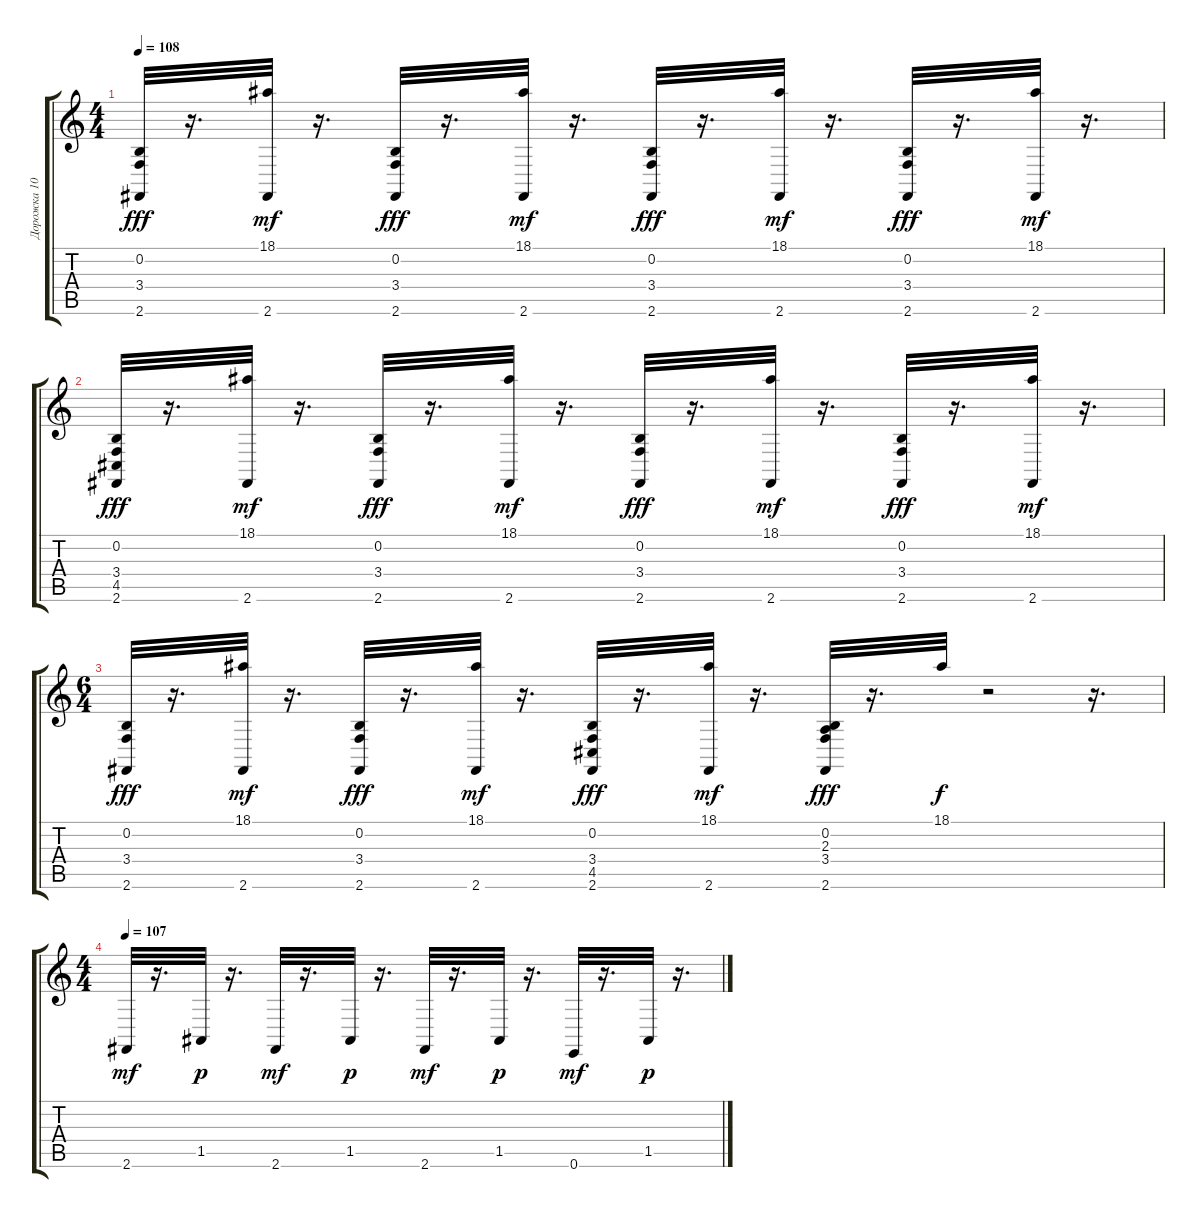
\track ("Дорожка 10" "Дорожка 10") {instrument acousticgrandpiano}
\staff {score tabs}
\tuning (E4 B3 G3 D3 A2 E2) {hide}
\ts (4 4)
\tempo 108
\clef g2
\ks c
(0.2 3.4 2.6).32{dy fff} r.16{d} (18.1 2.6).32{dy mf} r.16{d} (0.2 3.4 2.6).32{dy fff} r.16{d} (18.1 2.6).32{dy mf} r.16{d} (0.2 3.4 2.6).32{dy fff} r.16{d} (18.1 2.6).32{dy mf} r.16{d} (0.2 3.4 2.6).32{dy fff} r.16{d} (18.1 2.6).32{dy mf} r.16{d} |
(0.2 3.4 4.5 2.6).32{dy fff} r.16{d} (18.1 2.6).32{dy mf} r.16{d} (0.2 3.4 2.6).32{dy fff} r.16{d} (18.1 2.6).32{dy mf} r.16{d} (0.2 3.4 2.6).32{dy fff} r.16{d} (18.1 2.6).32{dy mf} r.16{d} (0.2 3.4 2.6).32{dy fff} r.16{d} (18.1 2.6).32{dy mf} r.16{d} |
\ts (6 4)
(0.2 3.4 2.6).32{dy fff} r.16{d} (18.1 2.6).32{dy mf} r.16{d} (0.2 3.4 2.6).32{dy fff} r.16{d} (18.1 2.6).32{dy mf} r.16{d} (0.2 3.4 4.5 2.6).32{dy fff} r.16{d} (18.1 2.6).32{dy mf} r.16{d} (0.2 2.3 3.4 2.6).32{dy fff} r.16{d} 18.1.32{dy f} r.2 r.16{d} |
\ts (4 4)
\tempo 107
2.6.32{dy mf} r.16{d} 1.5.32{dy p} r.16{d} 2.6.32{dy mf} r.16{d} 1.5.32{dy p} r.16{d} 2.6.32{dy mf} r.16{d} 1.5.32{dy p} r.16{d} 0.6.32{dy mf} r.16{d} 1.5.32{dy p} r.16{d}
